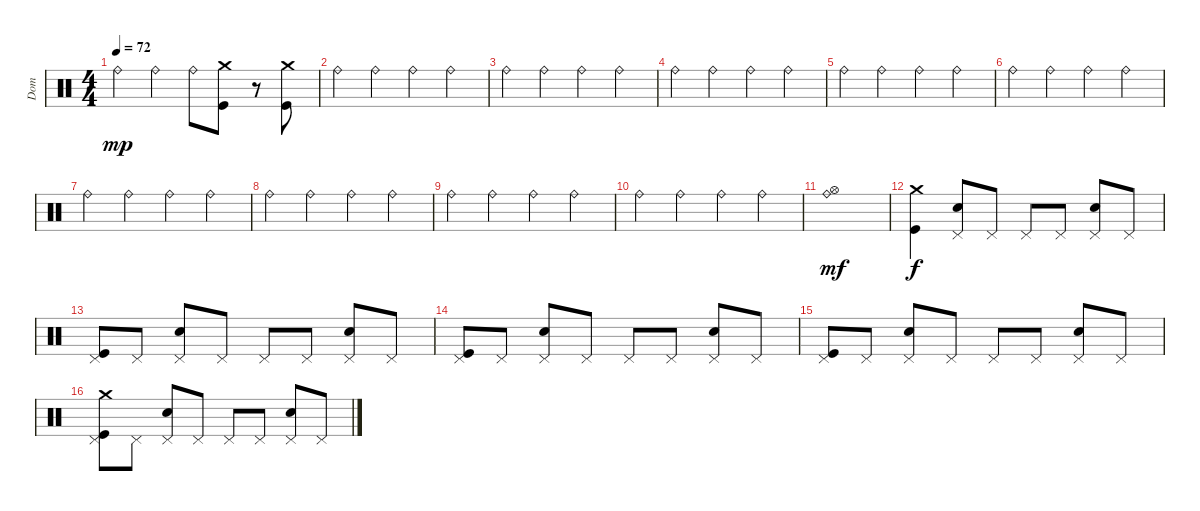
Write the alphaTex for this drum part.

\track ("Dom" "Dom") {instrument percussion}
\staff {score}
\articulation defaults
\ts (4 4)
\tempo 72
\clef neutral
\ks c "Ride (bell)".4{dy mp} "Ride (bell)".4 "Ride (bell)".8
("Crash medium (hit)" "Kick (hit)").8 r.8 ("Crash medium (hit)" "Kick (hit)").8 |
"Ride (bell)".4 "Ride (bell)".4 "Ride (bell)".4 "Ride (bell)".4 |
"Ride (bell)".4 "Ride (bell)".4 "Ride (bell)".4 "Ride (bell)".4 |
"Ride (bell)".4 "Ride (bell)".4 "Ride (bell)".4 "Ride (bell)".4 |
"Ride (bell)".4 "Ride (bell)".4 "Ride (bell)".4 "Ride (bell)".4 |
"Ride (bell)".4 "Ride (bell)".4 "Ride (bell)".4 "Ride (bell)".4 |
"Ride (bell)".4 "Ride (bell)".4 "Ride (bell)".4 "Ride (bell)".4 |
"Ride (bell)".4 "Ride (bell)".4 "Ride (bell)".4 "Ride (bell)".4 |
"Ride (bell)".4 "Ride (bell)".4 "Ride (bell)".4 "Ride (bell)".4 |
"Ride (bell)".4 "Ride (bell)".4 "Ride (bell)".4 "Ride (bell)".4 |
("Ride (bell)" "Hi-Hat (open)").1{dy mf} |
("Crash medium (hit)" "Kick (hit)").4{dy f} ("Electric Snare (hit)" "Pedal Hi-Hat (hit)").8 "Pedal Hi-Hat (hit)".8 "Pedal Hi-Hat (hit)".8 "Pedal Hi-Hat (hit)".8 ("Electric Snare (hit)" "Pedal Hi-Hat (hit)").8 "Pedal Hi-Hat (hit)".8 |
("Kick (hit)" "Pedal Hi-Hat (hit)").8 "Pedal Hi-Hat (hit)".8 ("Electric Snare (hit)" "Pedal Hi-Hat (hit)").8 "Pedal Hi-Hat (hit)".8 "Pedal Hi-Hat (hit)".8 "Pedal Hi-Hat (hit)".8 ("Electric Snare (hit)" "Pedal Hi-Hat (hit)").8 "Pedal Hi-Hat (hit)".8 |
("Kick (hit)" "Pedal Hi-Hat (hit)").8 "Pedal Hi-Hat (hit)".8 ("Electric Snare (hit)" "Pedal Hi-Hat (hit)").8 "Pedal Hi-Hat (hit)".8 "Pedal Hi-Hat (hit)".8 "Pedal Hi-Hat (hit)".8 ("Electric Snare (hit)" "Pedal Hi-Hat (hit)").8 "Pedal Hi-Hat (hit)".8 |
("Kick (hit)" "Pedal Hi-Hat (hit)").8 "Pedal Hi-Hat (hit)".8 ("Electric Snare (hit)" "Pedal Hi-Hat (hit)").8 "Pedal Hi-Hat (hit)".8 "Pedal Hi-Hat (hit)".8 "Pedal Hi-Hat (hit)".8 ("Electric Snare (hit)" "Pedal Hi-Hat (hit)").8 "Pedal Hi-Hat (hit)".8 |
("Kick (hit)" "Pedal Hi-Hat (hit)" "Crash medium (hit)").8 "Pedal Hi-Hat (hit)".8 ("Electric Snare (hit)" "Pedal Hi-Hat (hit)").8 "Pedal Hi-Hat (hit)".8 "Pedal Hi-Hat (hit)".8 "Pedal Hi-Hat (hit)".8 ("Electric Snare (hit)" "Pedal Hi-Hat (hit)").8 "Pedal Hi-Hat (hit)".8
